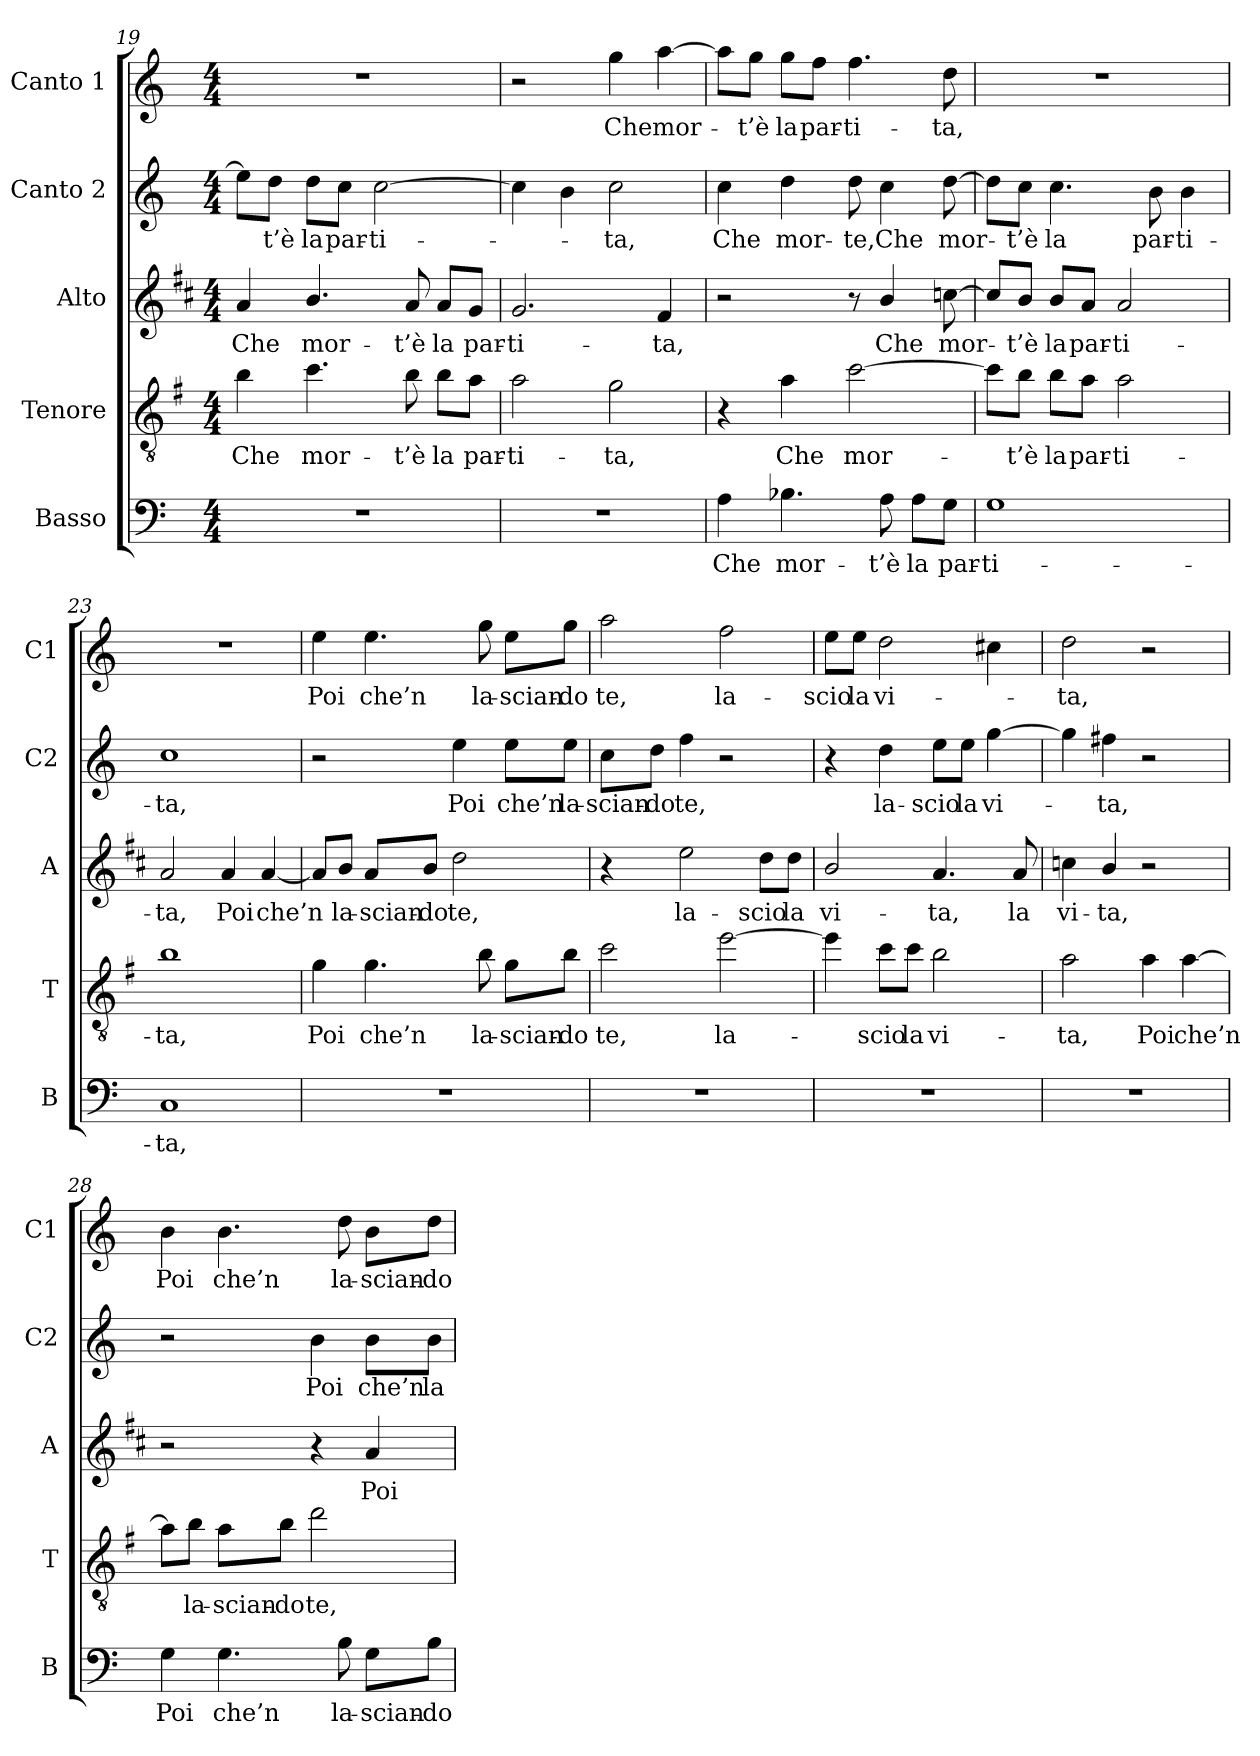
**kern	**text	**kern	**text	**kern	**text	**kern	**text	**kern	**text
*part5	*part5	*part4	*part4	*part3	*part3	*part2	*part2	*part1	*part1
*staff5	*staff5	*staff4	*staff4	*staff3	*staff3	*staff2	*staff2	*staff1	*staff1
*I"Basso	*	*I"Tenore	*	*I"Alto	*	*I"Canto 2	*	*I"Canto 1	*
*I'B	*	*I'T	*	*I'A	*	*I'C2	*	*I'C1	*
*clefF4	*	*clefGv2	*	*clefG2	*	*clefG2	*	*clefG2	*
*	*	*ITrd4c7	*	*ITrd1c2	*	*	*	*	*
*k[]	*	*k[]	*	*k[]	*	*k[]	*	*k[]	*
*C:	*	*C:	*	*C:	*	*C:	*	*C:	*
*M4/4	*	*M4/4	*	*M4/4	*	*M4/4	*	*M4/4	*
=19	=19	=19	=19	=19	=19	=19	=19	=19	=19
!	!	!	!LO:LY:b	!	!LO:LY:b	!	!	!	!
1r	.	4e\	Che	4g/	Che	8ee\L]	.	1r	.
!	!	!	!	!	!	!	!LO:LY:b	!	!
.	.	.	.	.	.	8dd\J	-t’è	.	.
!	!	!	!LO:LY:b	!	!LO:LY:b	!	!LO:LY:b	!	!
.	.	4.f\	mor-	4.a/	mor-	8dd\L	la	.	.
!	!	!	!	!	!	!	!LO:LY:b	!	!
.	.	.	.	.	.	8cc\J	par-	.	.
!	!	!	!	!	!	!	!LO:LY:b	!	!
.	.	.	.	.	.	[2cc\	-ti-	.	.
!	!	!	!LO:LY:b	!	!LO:LY:b	!	!	!	!
.	.	8e\	-t’è	8g/	-t’è	.	.	.	.
!	!	!	!LO:LY:b	!	!LO:LY:b	!	!	!	!
.	.	8e\L	la	8g/L	la	.	.	.	.
!	!	!	!LO:LY:b	!	!LO:LY:b	!	!	!	!
.	.	8d\J	par-	8f/J	par-	.	.	.	.
=20	=20	=20	=20	=20	=20	=20	=20	=20	=20
!	!	!	!LO:LY:b	!	!LO:LY:b	!	!	!	!
1r	.	2d\	-ti-	2.f/	-ti-	4cc\]	.	2r	.
.	.	.	.	.	.	4b\	.	.	.
!	!	!	!LO:LY:b	!	!	!	!LO:LY:b	!	!LO:LY:b
.	.	2c\	-ta,	.	.	2cc\	-ta,	4gg\	Che
!	!	!	!	!	!LO:LY:b	!	!	!	!LO:LY:b
.	.	.	.	4e/	-ta,	.	.	[4aa\	mor-
=21	=21	=21	=21	=21	=21	=21	=21	=21	=21
!	!LO:LY:b	!	!	!	!	!	!LO:LY:b	!	!
4A\	Che	4r	.	2r	.	4cc\	Che	8aa\L]	.
!	!	!	!	!	!	!	!	!	!LO:LY:b
.	.	.	.	.	.	.	.	8gg\J	-t’è
!	!LO:LY:b	!	!LO:LY:b	!	!	!	!LO:LY:b	!	!LO:LY:b
4.B-X\	mor-	4d\	Che	.	.	4dd\	mor-	8gg\L	la
!	!	!	!	!	!	!	!	!	!LO:LY:b
.	.	.	.	.	.	.	.	8ff\J	par-
!	!	!	!LO:LY:b	!	!	!	!LO:LY:b	!	!LO:LY:b
.	.	[2f\	mor-	8r	.	8dd\	-te,	4.ff\	-ti-
!	!LO:LY:b	!	!	!	!LO:LY:b	!	!LO:LY:b	!	!
8A\	-t’è	.	.	4a/	Che	4cc\	Che	.	.
!	!LO:LY:b	!	!	!	!	!	!	!	!
8A\L	la	.	.	.	.	.	.	.	.
!	!LO:LY:b	!	!	!	!LO:LY:b	!	!LO:LY:b	!	!LO:LY:b
8G\J	par-	.	.	[8b-X\	mor-	[8dd\	mor-	8dd\	-ta,
=22	=22	=22	=22	=22	=22	=22	=22	=22	=22
!	!LO:LY:b	!	!	!	!	!	!	!	!
1G	-ti-	8f\L]	.	8b-/L]	.	8dd\L]	.	1r	.
!	!	!	!LO:LY:b	!	!LO:LY:b	!	!LO:LY:b	!	!
.	.	8e\J	-t’è	8a/J	-t’è	8cc\J	-t’è	.	.
!	!	!	!LO:LY:b	!	!LO:LY:b	!	!LO:LY:b	!	!
.	.	8e\L	la	8a/L	la	4.cc\	la	.	.
!	!	!	!LO:LY:b	!	!LO:LY:b	!	!	!	!
.	.	8d\J	par-	8g/J	par-	.	.	.	.
!	!	!	!LO:LY:b	!	!LO:LY:b	!	!	!	!
.	.	2d\	-ti-	2g/	-ti-	.	.	.	.
!	!	!	!	!	!	!	!LO:LY:b	!	!
.	.	.	.	.	.	8b\	par-	.	.
!	!	!	!	!	!	!	!LO:LY:b	!	!
.	.	.	.	.	.	4b\	-ti-	.	.
!!LO:PB:g=z
=23	=23	=23	=23	=23	=23	=23	=23	=23	=23
!	!LO:LY:b	!	!LO:LY:b	!	!LO:LY:b	!	!LO:LY:b	!	!
1C	-ta,	1e	-ta,	2g/	-ta,	1cc	-ta,	1r	.
!	!	!	!	!	!LO:LY:b	!	!	!	!
.	.	.	.	4g/	Poi	.	.	.	.
!	!	!	!	!	!LO:LY:b	!	!	!	!
.	.	.	.	[4g/	che’n	.	.	.	.
=24	=24	=24	=24	=24	=24	=24	=24	=24	=24
!	!	!	!LO:LY:b	!	!	!	!	!	!LO:LY:b
1r	.	4c\	Poi	8g/L]	.	2r	.	4ee\	Poi
!	!	!	!	!	!LO:LY:b	!	!	!	!
.	.	.	.	8a/J	la-	.	.	.	.
!	!	!	!LO:LY:b	!	!LO:LY:b	!	!	!	!LO:LY:b
.	.	4.c\	che’n	8g/L	-scian-	.	.	4.ee\	che’n
!	!	!	!	!	!LO:LY:b	!	!	!	!
.	.	.	.	8a/J	-do	.	.	.	.
!	!	!	!	!	!LO:LY:b	!	!LO:LY:b	!	!
.	.	.	.	2cc\	te,	4ee\	Poi	.	.
!	!	!	!LO:LY:b	!	!	!	!	!	!LO:LY:b
.	.	8e\	la-	.	.	.	.	8gg\	la-
!	!	!	!LO:LY:b	!	!	!	!LO:LY:b	!	!LO:LY:b
.	.	8c\L	-scian-	.	.	8ee\L	che’n	8ee\L	-scian-
!	!	!	!LO:LY:b	!	!	!	!LO:LY:b	!	!LO:LY:b
.	.	8e\J	-do	.	.	8ee\J	la-	8gg\J	-do
=25	=25	=25	=25	=25	=25	=25	=25	=25	=25
!	!	!	!LO:LY:b	!	!	!	!LO:LY:b	!	!LO:LY:b
1r	.	2f\	te,	4r	.	8cc\L	-scian-	2aa\	te,
!	!	!	!	!	!	!	!LO:LY:b	!	!
.	.	.	.	.	.	8dd\J	-do	.	.
!	!	!	!	!	!LO:LY:b	!	!LO:LY:b	!	!
.	.	.	.	2dd\	la-	4ff\	te,	.	.
!	!	!	!LO:LY:b	!	!	!	!	!	!LO:LY:b
.	.	[2a\	la-	.	.	2r	.	2ff\	la-
!	!	!	!	!	!LO:LY:b	!	!	!	!
.	.	.	.	8cc\L	-scio	.	.	.	.
!	!	!	!	!	!LO:LY:b	!	!	!	!
.	.	.	.	8cc\J	la	.	.	.	.
=26	=26	=26	=26	=26	=26	=26	=26	=26	=26
!	!	!	!	!	!LO:LY:b	!	!	!	!LO:LY:b
1r	.	4a\]	.	2a/	vi-	4r	.	8ee\L	-scio
!	!	!	!	!	!	!	!	!	!LO:LY:b
.	.	.	.	.	.	.	.	8ee\J	la
!	!	!	!LO:LY:b	!	!	!	!LO:LY:b	!	!LO:LY:b
.	.	8f\L	-scio	.	.	4dd\	la-	2dd\	vi-
!	!	!	!LO:LY:b	!	!	!	!	!	!
.	.	8f\J	la	.	.	.	.	.	.
!	!	!	!LO:LY:b	!	!LO:LY:b	!	!LO:LY:b	!	!
.	.	2e\	vi-	4.g/	-ta,	8ee\L	-scio	.	.
!	!	!	!	!	!	!	!LO:LY:b	!	!
.	.	.	.	.	.	8ee\J	la	.	.
!	!	!	!	!	!	!	!LO:LY:b	!	!
.	.	.	.	.	.	[4gg\	vi-	4cc#X\	.
!	!	!	!	!	!LO:LY:b	!	!	!	!
.	.	.	.	8g/	la	.	.	.	.
=27	=27	=27	=27	=27	=27	=27	=27	=27	=27
!	!	!	!LO:LY:b	!	!LO:LY:b	!	!	!	!LO:LY:b
1r	.	2d\	-ta,	4b-X\	vi-	4gg\]	.	2dd\	-ta,
!	!	!	!	!	!LO:LY:b	!	!LO:LY:b	!	!
.	.	.	.	4a/	-ta,	4ff#X\	-ta,	.	.
!	!	!	!LO:LY:b	!	!	!	!	!	!
.	.	4d\	Poi	2r	.	2r	.	2r	.
!	!	!	!LO:LY:b	!	!	!	!	!	!
.	.	[4d\	che’n	.	.	.	.	.	.
!!LO:LB:g=z
=28	=28	=28	=28	=28	=28	=28	=28	=28	=28
!	!LO:LY:b	!	!	!	!	!	!	!	!LO:LY:b
4G\	Poi	8d\L]	.	2r	.	2r	.	4b\	Poi
!	!	!	!LO:LY:b	!	!	!	!	!	!
.	.	8e\J	la-	.	.	.	.	.	.
!	!LO:LY:b	!	!LO:LY:b	!	!	!	!	!	!LO:LY:b
4.G\	che’n	8d\L	-scian-	.	.	.	.	4.b\	che’n
!	!	!	!LO:LY:b	!	!	!	!	!	!
.	.	8e\J	-do	.	.	.	.	.	.
!	!	!	!LO:LY:b	!	!	!	!LO:LY:b	!	!
.	.	2g\	te,	4r	.	4b\	Poi	.	.
!	!LO:LY:b	!	!	!	!	!	!	!	!LO:LY:b
8B\	la-	.	.	.	.	.	.	8dd\	la-
!	!LO:LY:b	!	!	!	!LO:LY:b	!	!LO:LY:b	!	!LO:LY:b
8G\L	-scian-	.	.	4g/	Poi	8b\L	che’n	8b\L	-scian-
!	!LO:LY:b	!	!	!	!	!	!LO:LY:b	!	!LO:LY:b
8B\J	-do	.	.	.	.	8b\J	la-	8dd\J	-do
=	=	=	=	=	=	=	=	=	=
*-	*-	*-	*-	*-	*-	*-	*-	*-	*-
